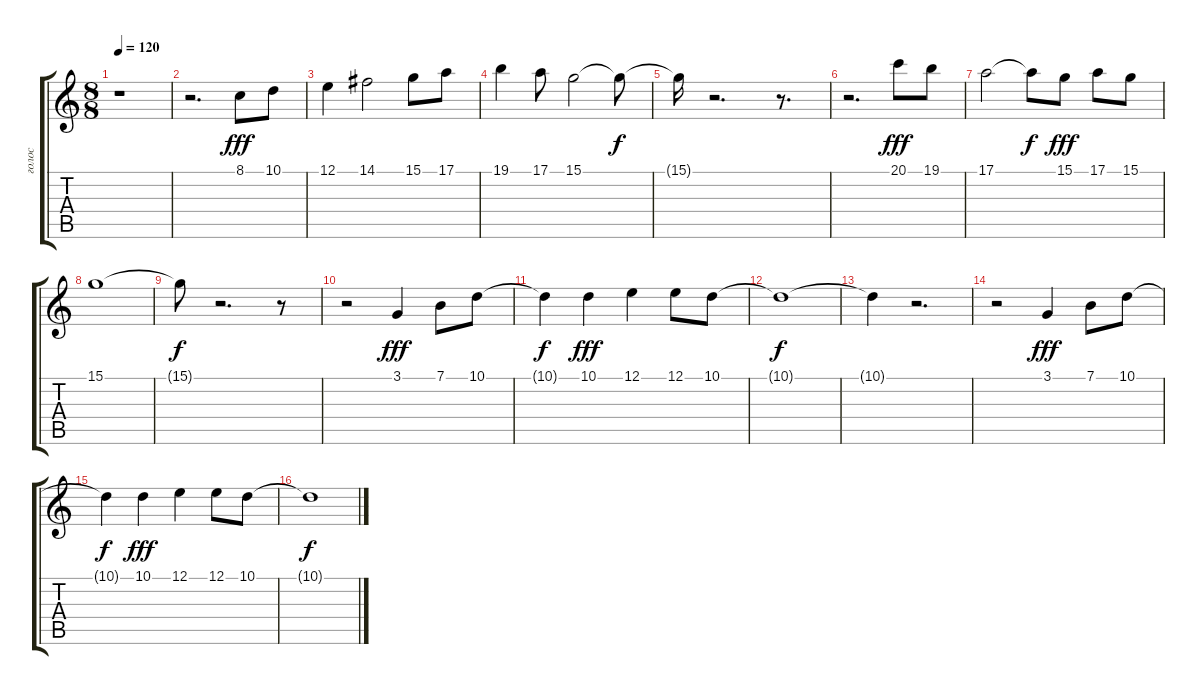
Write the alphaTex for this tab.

\track ("голос" "голос") {instrument piccolo}
\staff {score tabs}
\tuning (E4 B3 G3 D3 A2 E2) {hide}
\ts (8 8)
\tempo 120
\clef g2
\ks c
r.1{dy f} |
r.2{d} 8.1.8{dy fff} 10.1.8 |
12.1.4 14.1.2 15.1.8 17.1.8 |
19.1.4 17.1.8 15.1.2 15.1{t}.8{dy f} |
15.1{t}.16 r.2{d} r.8{d} |
r.2{d} 20.1.8{dy fff} 19.1.8 |
17.1.2 17.1{t}.8{dy f} 15.1.8{dy fff} 17.1.8 15.1.8 |
15.1.1 |
15.1{t}.8{dy f} r.2{d} r.8 |
r.2 3.1.4{dy fff} 7.1.8 10.1.8 |
10.1{t}.4{dy f} 10.1.4{dy fff} 12.1.4 12.1.8 10.1.8 |
10.1{t}.1{dy f} |
10.1{t}.4 r.2{d} |
r.2 3.1.4{dy fff} 7.1.8 10.1.8 |
10.1{t}.4{dy f} 10.1.4{dy fff} 12.1.4 12.1.8 10.1.8 |
10.1{t}.1{dy f}
